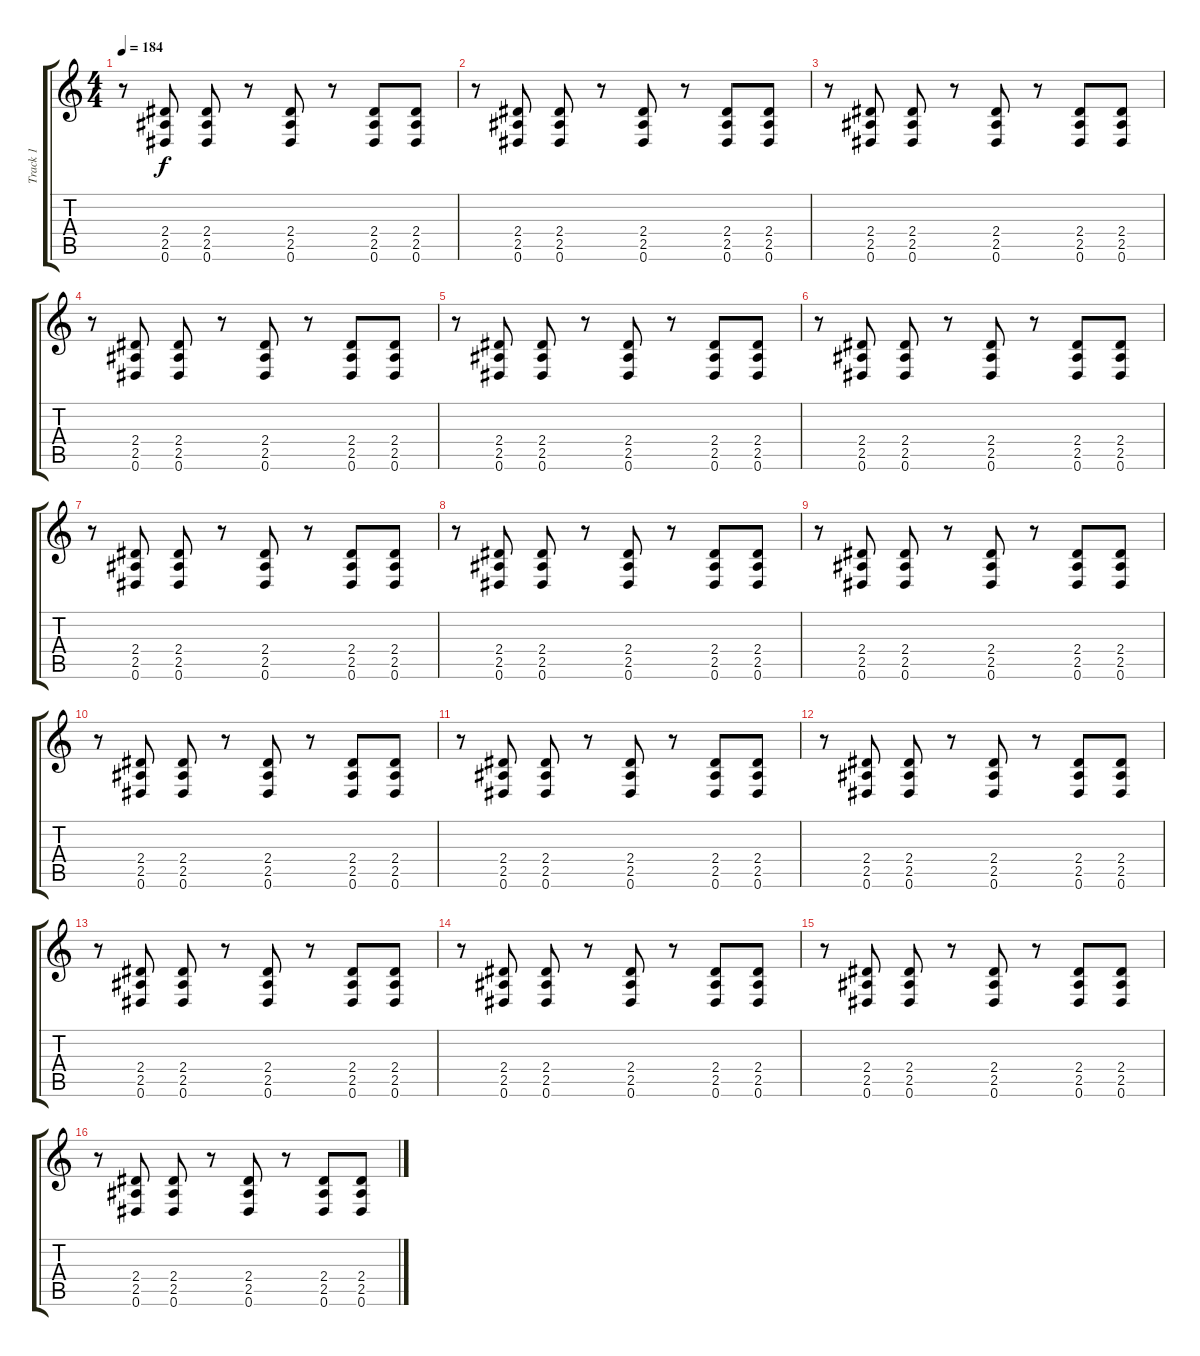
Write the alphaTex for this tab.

\track ("Track 1" "Track 1") {instrument overdrivenguitar}
\staff {score tabs}
\tuning (Eb4 Bb3 Gb3 Db3 Ab2 Eb2) {hide}
\ts (4 4)
\tempo 184
\clef g2
\ks c
r.8{dy f} (2.4 2.5 0.6).8 (2.4 2.5 0.6).8 r.8 (2.4 2.5 0.6).8 r.8 (2.4 2.5 0.6).8 (2.4 2.5 0.6).8 |
r.8 (2.4 2.5 0.6).8 (2.4 2.5 0.6).8 r.8 (2.4 2.5 0.6).8 r.8 (2.4 2.5 0.6).8 (2.4 2.5 0.6).8 |
r.8 (2.4 2.5 0.6).8 (2.4 2.5 0.6).8 r.8 (2.4 2.5 0.6).8 r.8 (2.4 2.5 0.6).8 (2.4 2.5 0.6).8 |
r.8 (2.4 2.5 0.6).8 (2.4 2.5 0.6).8 r.8 (2.4 2.5 0.6).8 r.8 (2.4 2.5 0.6).8 (2.4 2.5 0.6).8 |
r.8 (2.4 2.5 0.6).8 (2.4 2.5 0.6).8 r.8 (2.4 2.5 0.6).8 r.8 (2.4 2.5 0.6).8 (2.4 2.5 0.6).8 |
r.8 (2.4 2.5 0.6).8 (2.4 2.5 0.6).8 r.8 (2.4 2.5 0.6).8 r.8 (2.4 2.5 0.6).8 (2.4 2.5 0.6).8 |
r.8 (2.4 2.5 0.6).8 (2.4 2.5 0.6).8 r.8 (2.4 2.5 0.6).8 r.8 (2.4 2.5 0.6).8 (2.4 2.5 0.6).8 |
r.8 (2.4 2.5 0.6).8 (2.4 2.5 0.6).8 r.8 (2.4 2.5 0.6).8 r.8 (2.4 2.5 0.6).8 (2.4 2.5 0.6).8 |
r.8 (2.4 2.5 0.6).8 (2.4 2.5 0.6).8 r.8 (2.4 2.5 0.6).8 r.8 (2.4 2.5 0.6).8 (2.4 2.5 0.6).8 |
r.8 (2.4 2.5 0.6).8 (2.4 2.5 0.6).8 r.8 (2.4 2.5 0.6).8 r.8 (2.4 2.5 0.6).8 (2.4 2.5 0.6).8 |
r.8 (2.4 2.5 0.6).8 (2.4 2.5 0.6).8 r.8 (2.4 2.5 0.6).8 r.8 (2.4 2.5 0.6).8 (2.4 2.5 0.6).8 |
r.8 (2.4 2.5 0.6).8 (2.4 2.5 0.6).8 r.8 (2.4 2.5 0.6).8 r.8 (2.4 2.5 0.6).8 (2.4 2.5 0.6).8 |
r.8 (2.4 2.5 0.6).8 (2.4 2.5 0.6).8 r.8 (2.4 2.5 0.6).8 r.8 (2.4 2.5 0.6).8 (2.4 2.5 0.6).8 |
r.8 (2.4 2.5 0.6).8 (2.4 2.5 0.6).8 r.8 (2.4 2.5 0.6).8 r.8 (2.4 2.5 0.6).8 (2.4 2.5 0.6).8 |
r.8 (2.4 2.5 0.6).8 (2.4 2.5 0.6).8 r.8 (2.4 2.5 0.6).8 r.8 (2.4 2.5 0.6).8 (2.4 2.5 0.6).8 |
r.8 (2.4 2.5 0.6).8 (2.4 2.5 0.6).8 r.8 (2.4 2.5 0.6).8 r.8 (2.4 2.5 0.6).8 (2.4 2.5 0.6).8
